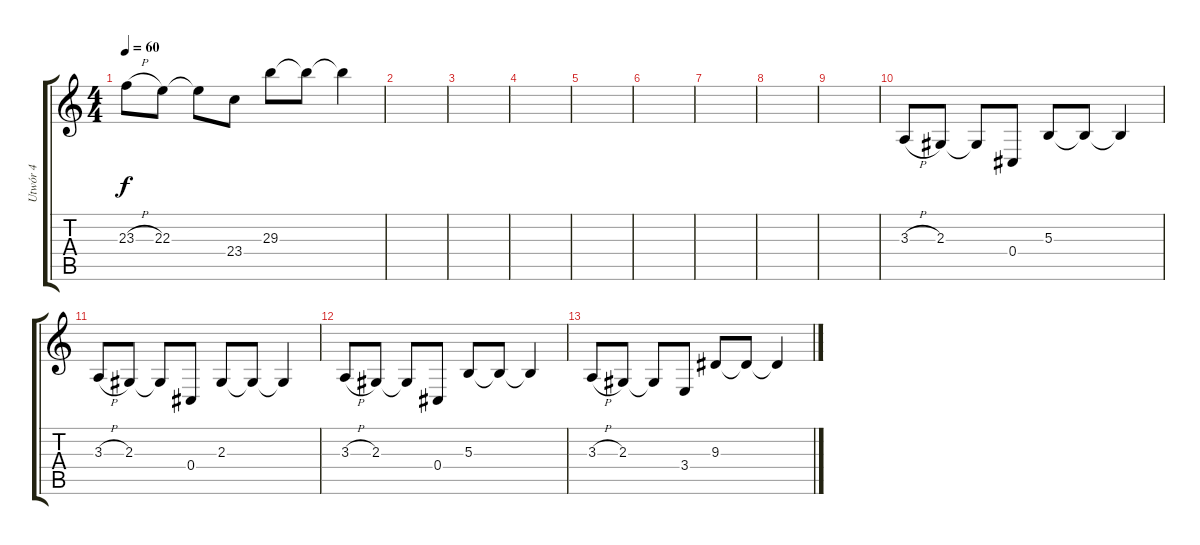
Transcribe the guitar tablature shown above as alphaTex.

\track ("Utwór 4" "Utwór 4") {instrument piccolo}
\staff {score tabs}
\tuning (Eb4 Bb3 Gb3 Db3 Ab2 Eb2) {hide}
\ts (4 4)
\tempo 60
\clef g2
\ks c
23.3{h}.8{dy f} 22.3.8 22.3{t}.8 23.4.8 29.3.8 29.3{t}.8 29.3{t}.4 |
|
|
|
|
|
|
|
|
3.3{h}.8 2.3.8 2.3{t}.8 0.4.8 5.3.8 5.3{t}.8 5.3{t}.4 |
3.3{h}.8 2.3.8 2.3{t}.8 0.4.8 2.3.8 2.3{t}.8 2.3{t}.4 |
3.3{h}.8 2.3.8 2.3{t}.8 0.4.8 5.3.8 5.3{t}.8 5.3{t}.4 |
3.3{h}.8 2.3.8 2.3{t}.8 3.4.8 9.3.8 9.3{t}.8 9.3{t}.4
